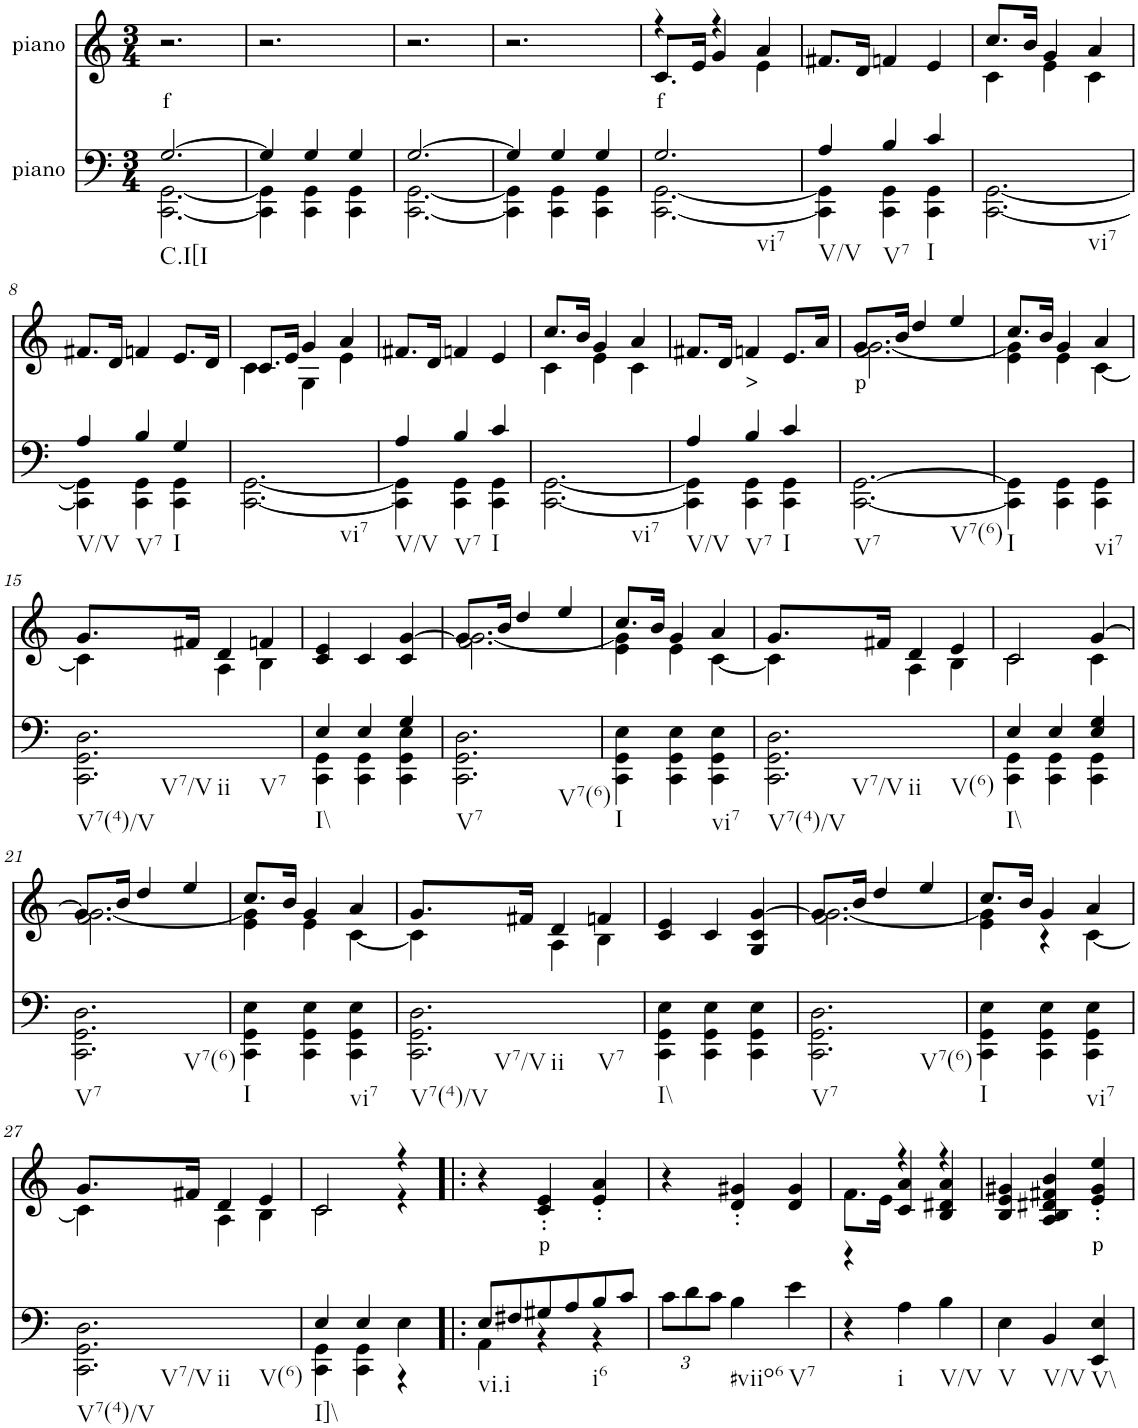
**kern	**kern	**text
*part2	*part1	*part1
*staff2	*staff1	*staff1
*I"piano	*I"piano	*
*I'Pno	*I'Pno	*
*clefF4	*clefG2	*
*k[]	*k[]	*
*M3/4	*M3/4	*
=1	=1	=1
*^	*	*
!LO:TX:b:t=C.I[I	!	!	!
!	!	!	!LO:LY:b
[2.G/	[2.CC\ [2.GG\	2.r	f
=2	=2	=2	=2
4G/]	4CC\] 4GG\]	2.r	.
4G/	4CC\ 4GG\	.	.
4G/	4CC\ 4GG\	.	.
=3	=3	=3	=3
[2.G/	[2.CC\ [2.GG\	2.r	.
=4	=4	=4	=4
4G/]	4CC\] 4GG\]	2.r	.
4G/	4CC\ 4GG\	.	.
4G/	4CC\ 4GG\	.	.
=5	=5	=5	=5
*	*	*^	*
!LO:TX:b:t=vi7	!	!	!	!
!	!	!	!	!LO:LY:b
2.G/	[2.CC\ [2.GG\	4r	8.c/L	f
.	.	.	16e/Jk	.
.	.	4r	4g/	.
.	.	4a/	4e\	.
=6	=6	=6	=6	=6
!LO:TX:b:t=V/V	!	!	!	!
*	*	*v	*v	*
4A/	4CC\] 4GG\]	8.f#X/L	.
.	.	16d/Jk	.
!LO:TX:b:t=V7	!	!	!
4B/	4CC\ 4GG\	4fn/	.
!LO:TX:b:t=I	!	!	!
4c/	4CC\ 4GG\	4e/	.
=7	=7	=7	=7
*	*	*^	*
!LO:TX:b:t=vi7	!	!	!	!
*v	*v	*	*	*
[2.CC\ [2.GG\	8.cc/L	4c\	.
.	16b/Jk	.	.
.	4g/	4e\	.
.	4a/	4c\	.
!!LO:LB:g=z
=8	=8	=8	=8
*^	*	*	*
!LO:TX:b:t=V/V	!	!	!	!
*	*	*v	*v	*
4A/	4CC\] 4GG\]	8.f#X/L	.
.	.	16d/Jk	.
!LO:TX:b:t=V7	!	!	!
4B/	4CC\ 4GG\	4fn/	.
!LO:TX:b:t=I	!	!	!
4G/	4CC\ 4GG\	8.e/L	.
.	.	16d/Jk	.
*v	*v	*	*
=9	=9	=9
*	*^	*
!LO:TX:b:t=vi7	!	!	!
[2.CC\ [2.GG\	8.c/L	4c\	.
.	16e/Jk	.	.
.	4g/	4G\	.
.	4a/	4e\	.
=10	=10	=10	=10
*^	*	*	*
!LO:TX:b:t=V/V	!	!	!	!
*	*	*v	*v	*
4A/	4CC\] 4GG\]	8.f#X/L	.
.	.	16d/Jk	.
!LO:TX:b:t=V7	!	!	!
4B/	4CC\ 4GG\	4fn/	.
!LO:TX:b:t=I	!	!	!
4c/	4CC\ 4GG\	4e/	.
=11	=11	=11	=11
*	*	*^	*
!LO:TX:b:t=vi7	!	!	!	!
*v	*v	*	*	*
[2.CC\ [2.GG\	8.cc/L	4c\	.
.	16b/Jk	.	.
.	4g/	4e\	.
.	4a/	4c\	.
=12	=12	=12	=12
*^	*	*	*
!LO:TX:b:t=V/V	!	!	!	!
*	*	*v	*v	*
4A/	4CC\] 4GG\]	8.f#X/L	.
.	.	16d/Jk	.
!LO:TX:b:t=V7	!	!	!
!	!	!	!LO:LY:b
4B/	4CC\ 4GG\	4fn/	>
!LO:TX:b:t=I	!	!	!
4c/	4CC\ 4GG\	8.e/L	.
.	.	16a/Jk	.
*v	*v	*	*
=13	=13	=13
*	*^	*
!LO:TX:b:t=V7	!	!	!
!LO:TX:b:t=V7(6)	!	!	!
!	!	!	!LO:LY:b
[2.CC\ [2.GG\	8.g/L	2.f\ [2.g\	p
.	16b/Jk	.	.
.	4dd/	.	.
.	4ee/	.	.
=14	=14	=14	=14
!LO:TX:b:t=I	!	!	!
4CC\] 4GG\]	8.cc/L	4e\ 4g\]	.
.	16b/Jk	.	.
4CC\ 4GG\	4g/	4e\	.
!LO:TX:b:t=vi7	!	!	!
4CC\ 4GG\	4a/	[4c\	.
!!LO:LB:g=z	!!
=15	=15	=15	=15
!LO:TX:b:t=V7(4)/V	!	!	!
!LO:TX:b:t=V7/V	!	!	!
!LO:TX:b:t=ii	!	!	!
!LO:TX:b:t=V7	!	!	!
2.CC\ 2.GG\ 2.D\	8.g/L	4c\]	.
.	16f#X/Jk	.	.
.	4d/	4A\	.
.	4fn/	4B\	.
=16	=16	=16	=16
*^	*	*	*
!LO:TX:b:t=I\\	!	!	!	!
*	*	*v	*v	*
4E/	4CC\ 4GG\	4c/ 4e/	.
4E/	4CC\ 4GG\	4c/	.
4G/	4CC\ 4GG\ 4E\	4c/ [4g/	.
=17	=17	=17	=17
*	*	*^	*
!LO:TX:b:t=V7	!	!	!	!
!LO:TX:b:t=V7(6)	!	!	!	!
*v	*v	*	*	*
2.CC\ 2.GG\ 2.D\	8.g/L]	2.f\ [2.g\	.
.	16b/Jk	.	.
.	4dd/	.	.
.	4ee/	.	.
=18	=18	=18	=18
!LO:TX:b:t=I	!	!	!
4CC\ 4GG\ 4E\	8.cc/L	4e\ 4g\]	.
.	16b/Jk	.	.
4CC\ 4GG\ 4E\	4g/	4e\	.
!LO:TX:b:t=vi7	!	!	!
4CC\ 4GG\ 4E\	4a/	[4c\	.
=19	=19	=19	=19
!LO:TX:b:t=V7(4)/V	!	!	!
!LO:TX:b:t=V7/V	!	!	!
!LO:TX:b:t=ii	!	!	!
!LO:TX:b:t=V(6)	!	!	!
2.CC\ 2.GG\ 2.D\	8.g/L	4c\]	.
.	16f#X/Jk	.	.
.	4d/	4A\	.
.	4e/	4B\	.
=20	=20	=20	=20
*^	*	*	*
!LO:TX:b:t=I\\	!	!	!	!
4E/	4CC\ 4GG\	2c/	2c\	.
4E/	4CC\ 4GG\	.	.	.
4E/ 4G/	4CC\ 4GG\	[4g/	4c\	.
!!LO:LB:g=z	!!
=21	=21	=21	=21	=21
!LO:TX:b:t=V7	!	!	!	!
!LO:TX:b:t=V7(6)	!	!	!	!
*v	*v	*	*	*
2.CC\ 2.GG\ 2.D\	8.g/L]	2.f\ [2.g\	.
.	16b/Jk	.	.
.	4dd/	.	.
.	4ee/	.	.
=22	=22	=22	=22
!LO:TX:b:t=I	!	!	!
4CC\ 4GG\ 4E\	8.cc/L	4e\ 4g\]	.
.	16b/Jk	.	.
4CC\ 4GG\ 4E\	4g/	4e\	.
!LO:TX:b:t=vi7	!	!	!
4CC\ 4GG\ 4E\	4a/	[4c\	.
=23	=23	=23	=23
!LO:TX:b:t=V7(4)/V	!	!	!
!LO:TX:b:t=V7/V	!	!	!
!LO:TX:b:t=ii	!	!	!
!LO:TX:b:t=V7	!	!	!
2.CC\ 2.GG\ 2.D\	8.g/L	4c\]	.
.	16f#X/Jk	.	.
.	4d/	4A\	.
.	4fn/	4B\	.
=24	=24	=24	=24
!LO:TX:b:t=I\\	!	!	!
*	*v	*v	*
4CC\ 4GG\ 4E\	4c/ 4e/	.
4CC\ 4GG\ 4E\	4c/	.
4CC\ 4GG\ 4E\	4G/ 4c/ [4g/	.
=25	=25	=25
*	*^	*
!LO:TX:b:t=V7	!	!	!
!LO:TX:b:t=V7(6)	!	!	!
2.CC\ 2.GG\ 2.D\	8.g/L]	2.f\ [2.g\	.
.	16b/Jk	.	.
.	4dd/	.	.
.	4ee/	.	.
=26	=26	=26	=26
!LO:TX:b:t=I	!	!	!
4CC\ 4GG\ 4E\	8.cc/L	4e\ 4g\]	.
.	16b/Jk	.	.
4CC\ 4GG\ 4E\	4g/	4r	.
!LO:TX:b:t=vi7	!	!	!
4CC\ 4GG\ 4E\	4a/	[4c\	.
!!LO:LB:g=z	!!
=27	=27	=27	=27
!LO:TX:b:t=V7(4)/V	!	!	!
!LO:TX:b:t=V7/V	!	!	!
!LO:TX:b:t=ii	!	!	!
!LO:TX:b:t=V(6)	!	!	!
2.CC\ 2.GG\ 2.D\	8.g/L	4c\]	.
.	16f#X/Jk	.	.
.	4d/	4A\	.
.	4e/	4B\	.
=28	=28	=28	=28
*^	*	*	*
!LO:TX:b:t=I]\\	!	!	!	!
4E/	4CC\ 4GG\	2c\	2c/	.
4E/	4CC\ 4GG\	.	.	.
4E\	4r	4r	4r	.
=29!|:	=29!|:	=29!|:	=29!|:	=29!|:
!LO:TX:b:t=vi.i	!	!	!	!
*	*	*v	*v	*
8E/L	4AA\	4r	.
8F#X/	.	.	.
!	!	!	!LO:LY:b
8G#X/	4r	4c/' 4e/'	p
8A/	.	.	.
!LO:TX:b:t=i6	!	!	!
8B/	4r	4e/' 4a/'	.
8c/J	.	.	.
*v	*v	*	*
=30	=30	=30
*Xbrackettup	*	*
12c\L	4r	.
12d\	.	.
12c\J	.	.
!LO:TX:b:t=#viio6	!	!
4B\	4d/' 4g#X/'	.
!LO:TX:b:t=V7	!	!
4e\	4d/ 4g#/	.
=31	=31	=31
*	*^	*
4r	8.f\L	4r	.
.	16e\Jk	.	.
!LO:TX:b:t=i	!	!	!
4A\	4r	4c/ 4a/	.
!LO:TX:b:t=V/V	!	!	!
4B\	4r	4B/ 4d#X/ 4a/	.
=32	=32	=32	=32
!LO:TX:b:t=V	!	!	!
*	*v	*v	*
4E\	4B/ 4e/ 4g#X/	.
!LO:TX:b:t=V/V	!	!
4BB/	4A/ 4B/ 4d#X/ 4f#X/ 4b/	.
!LO:TX:b:t=V\\	!	!
!	!	!LO:LY:b
4EE/ 4E/	4e/' 4g#/' 4ee/'	p
=	=	=
*-	*-	*-
